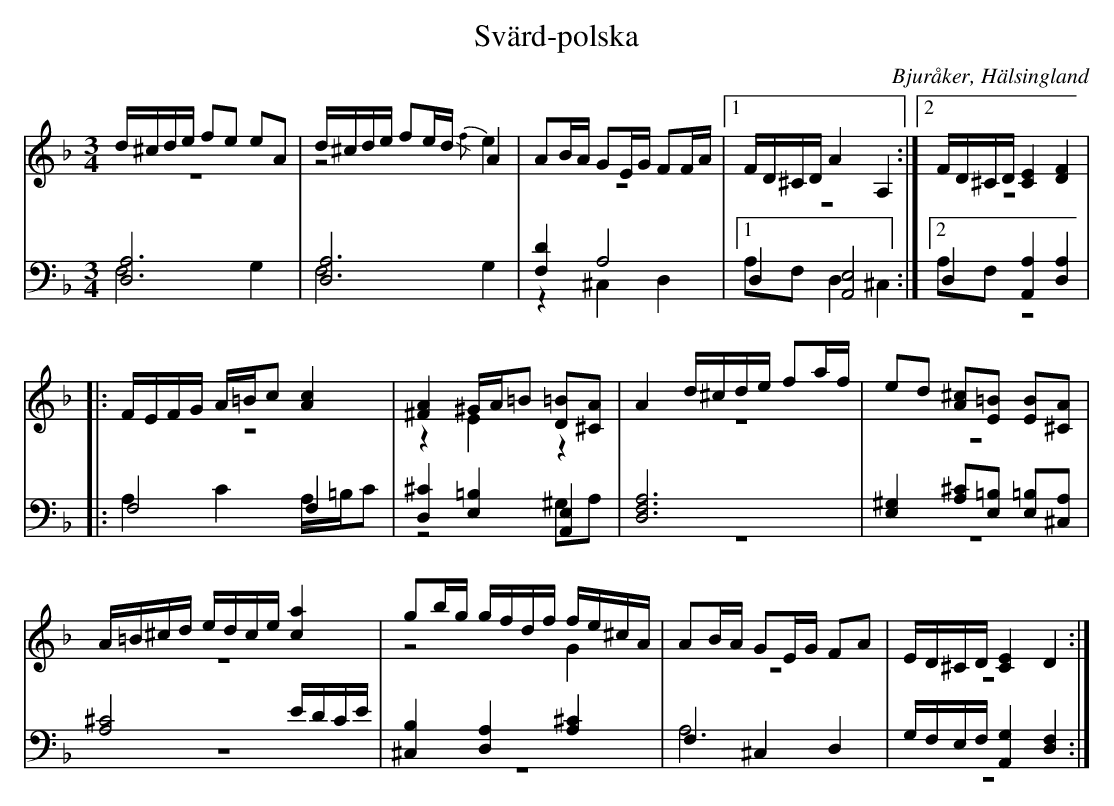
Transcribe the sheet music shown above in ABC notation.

X:1
T: Svärd-polska
O: Bjuråker, Hälsingland
M: 3/4
L: 1/8
K: Dm
V:1
V:2 merge
V:3
V:4 merge
V:1
d/^c/d/e/ fe eA|d/^c/d/e/ fe/d/ A2|AB/A/ GE/G/ FF/A/|1 F/D/^C/D/ A2 A,2:|2 F/D/^C/D/ [C2E2] [D2F2]|
|:F/E/F/G/ A/=B/c [A2c2]|[^F2A2] ^G/A/=B [D=B][^CA]|A2 d/^c/d/e/ fa/f/|ed [A^c][E=B] [EB][^CA]|
A/=B/^c/d/ e/d/c/e/ [c2a2]|gb/g/ g/f/d/f/ f/e/^c/A/|AB/A/ GE/G/ FA|E/D/^C/D/ [C2E2] D2:|
V:2
z6|z4 {/f}e2|z6|1 z6:|2 z6|
|:z6|z2 E2 z2|z6|z6|
z6|z4 G2|z6|z6:|
V:3 clef=bass
[D,6A,6]|[D,6A,6]|[F,2D2] A,4|1 D,2 [A,,4E,4]:|2 D,2 [A,,2A,2] [D,2A,2]|
|:F,4 F,2|[D,2^C2] [E,2=B,2] [A,,2E,2]|[D,6F,6A,6]|[E,2^G,2] [A,^C][E,=B,] [E,=B,][^C,A,]|
[A,4^C4] E/D/C/E/|[^C,2B,2]  [D,2A,2] [A,2^C2]|F,2 ^C,2 D,2|G,/F,/E,/F,/ [A,,2G,2] [D,2F,2]:|
V:4 clef=bass
F,4 G,2|F,4 G,2|z2 ^C,2 D,2|1 A,F, D,2 ^C,2:|2 A,F,  z4|
|:A,2 C2 A,/=B,/C|z4 ^G,A,|z6|z6|
z6|z6|A,6|z6:|
